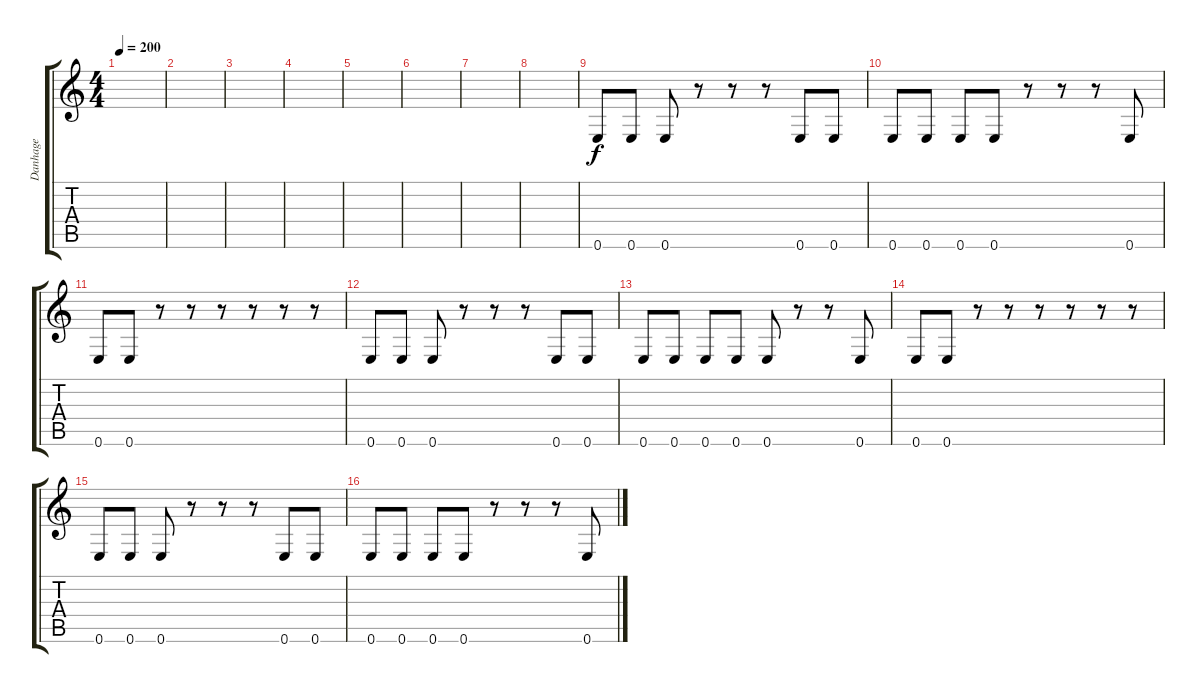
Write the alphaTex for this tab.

\track ("Danhage" "Danhage") {instrument distortionguitar}
\staff {score tabs}
\tuning (E4 B3 G3 D3 A2 E2) {hide}
\ts (4 4)
\tempo 200
\clef g2
\ks c
|
|
|
|
|
|
|
|
0.6.8 0.6.8 0.6.8 r.8 r.8 r.8 0.6.8 0.6.8 |
0.6.8 0.6.8 0.6.8 0.6.8 r.8 r.8 r.8 0.6.8 |
0.6.8 0.6.8 r.8 r.8 r.8 r.8 r.8 r.8 |
0.6.8 0.6.8 0.6.8 r.8 r.8 r.8 0.6.8 0.6.8 |
0.6.8 0.6.8 0.6.8 0.6.8 0.6.8 r.8 r.8 0.6.8 |
0.6.8 0.6.8 r.8 r.8 r.8 r.8 r.8 r.8 |
0.6.8 0.6.8 0.6.8 r.8 r.8 r.8 0.6.8 0.6.8 |
0.6.8 0.6.8 0.6.8 0.6.8 r.8 r.8 r.8 0.6.8
